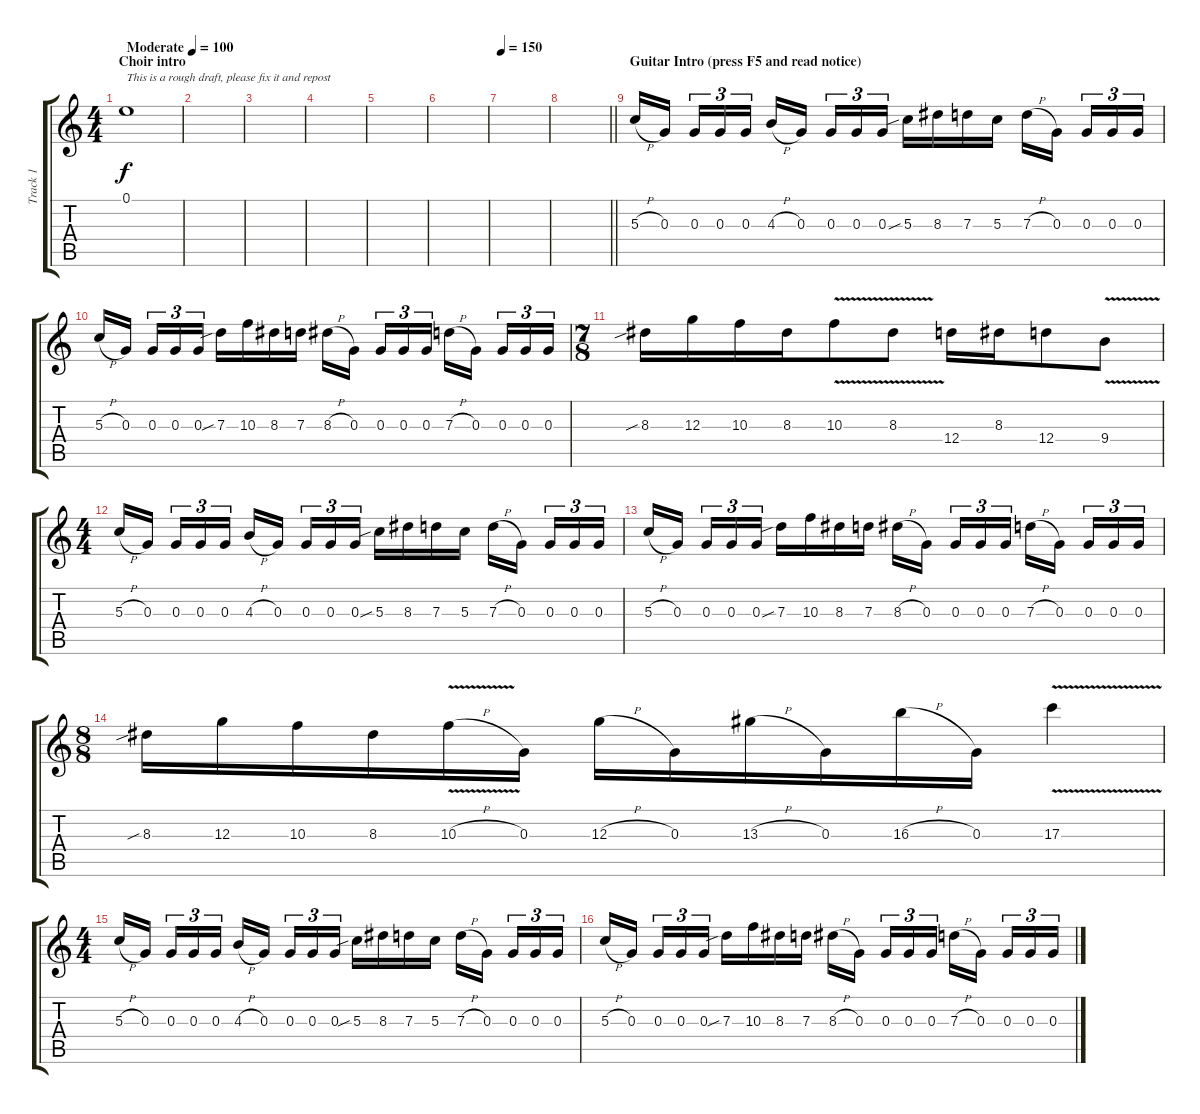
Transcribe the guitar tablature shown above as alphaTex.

\track ("Track 1" "Track 1") {instrument overdrivenguitar}
\staff {score tabs}
\tuning (E4 B3 G3 D3 A2 E2) {hide}
\ts (4 4)
\section ("" "Choir intro")
\tempo (100 "Moderate")
\clef g2
\ks c
0.1.1{txt "This is a rough draft, please fix it and repost" dy f instrument overdrivenguitar} |
|
|
|
|
|
\tempo 150
|
\barLineRight lightlight
|
\section ("" "Guitar Intro (press F5 and read notice)")
5.3{h}.16 0.3.16{beam splitsecondary} 0.3.16{tu (3 2)} 0.3.16{tu (3 2)} 0.3.16{tu (3 2)} 4.3{h}.16 0.3.16{beam splitsecondary} 0.3.16{tu (3 2)} 0.3.16{tu (3 2)} 0.3.16{tu (3 2)} 5.3{sib}.16 8.3.16 7.3.16 5.3.16 7.3{h}.16 0.3.16{beam splitsecondary} 0.3.16{tu (3 2)} 0.3.16{tu (3 2)} 0.3.16{tu (3 2)} |
5.3{h}.16 0.3.16{beam splitsecondary} 0.3.16{tu (3 2)} 0.3.16{tu (3 2)} 0.3.16{tu (3 2)} 7.3{sib}.16 10.3.16 8.3.16 7.3.16 8.3{h}.16 0.3.16{beam splitsecondary} 0.3.16{tu (3 2)} 0.3.16{tu (3 2)} 0.3.16{tu (3 2)} 7.3{h}.16 0.3.16{beam splitsecondary} 0.3.16{tu (3 2)} 0.3.16{tu (3 2)} 0.3.16{tu (3 2)} |
\ts (7 8)
8.3{sib}.16 12.3.16 10.3.16 8.3.16 10.3{v}.8 8.3{v}.8 12.4.16 8.3.16 12.4.8 9.4{v}.8 |
\ts (4 4)
5.3{h}.16 0.3.16{beam splitsecondary} 0.3.16{tu (3 2)} 0.3.16{tu (3 2)} 0.3.16{tu (3 2)} 4.3{h}.16 0.3.16{beam splitsecondary} 0.3.16{tu (3 2)} 0.3.16{tu (3 2)} 0.3.16{tu (3 2)} 5.3{sib}.16 8.3.16 7.3.16 5.3.16 7.3{h}.16 0.3.16{beam splitsecondary} 0.3.16{tu (3 2)} 0.3.16{tu (3 2)} 0.3.16{tu (3 2)} |
5.3{h}.16 0.3.16{beam splitsecondary} 0.3.16{tu (3 2)} 0.3.16{tu (3 2)} 0.3.16{tu (3 2)} 7.3{sib}.16 10.3.16 8.3.16 7.3.16 8.3{h}.16 0.3.16{beam splitsecondary} 0.3.16{tu (3 2)} 0.3.16{tu (3 2)} 0.3.16{tu (3 2)} 7.3{h}.16 0.3.16{beam splitsecondary} 0.3.16{tu (3 2)} 0.3.16{tu (3 2)} 0.3.16{tu (3 2)} |
\ts (8 8)
8.3{sib}.16 12.3.16 10.3.16 8.3.16 10.3{v h}.16 0.3.16 12.3{h}.16 0.3.16 13.3{h}.16 0.3.16 16.3{h}.16 0.3.16 17.3{v}.4 |
\ts (4 4)
5.3{h}.16 0.3.16{beam splitsecondary} 0.3.16{tu (3 2)} 0.3.16{tu (3 2)} 0.3.16{tu (3 2)} 4.3{h}.16 0.3.16{beam splitsecondary} 0.3.16{tu (3 2)} 0.3.16{tu (3 2)} 0.3.16{tu (3 2)} 5.3{sib}.16 8.3.16 7.3.16 5.3.16 7.3{h}.16 0.3.16{beam splitsecondary} 0.3.16{tu (3 2)} 0.3.16{tu (3 2)} 0.3.16{tu (3 2)} |
5.3{h}.16 0.3.16{beam splitsecondary} 0.3.16{tu (3 2)} 0.3.16{tu (3 2)} 0.3.16{tu (3 2)} 7.3{sib}.16 10.3.16 8.3.16 7.3.16 8.3{h}.16 0.3.16{beam splitsecondary} 0.3.16{tu (3 2)} 0.3.16{tu (3 2)} 0.3.16{tu (3 2)} 7.3{h}.16 0.3.16{beam splitsecondary} 0.3.16{tu (3 2)} 0.3.16{tu (3 2)} 0.3.16{tu (3 2)}
